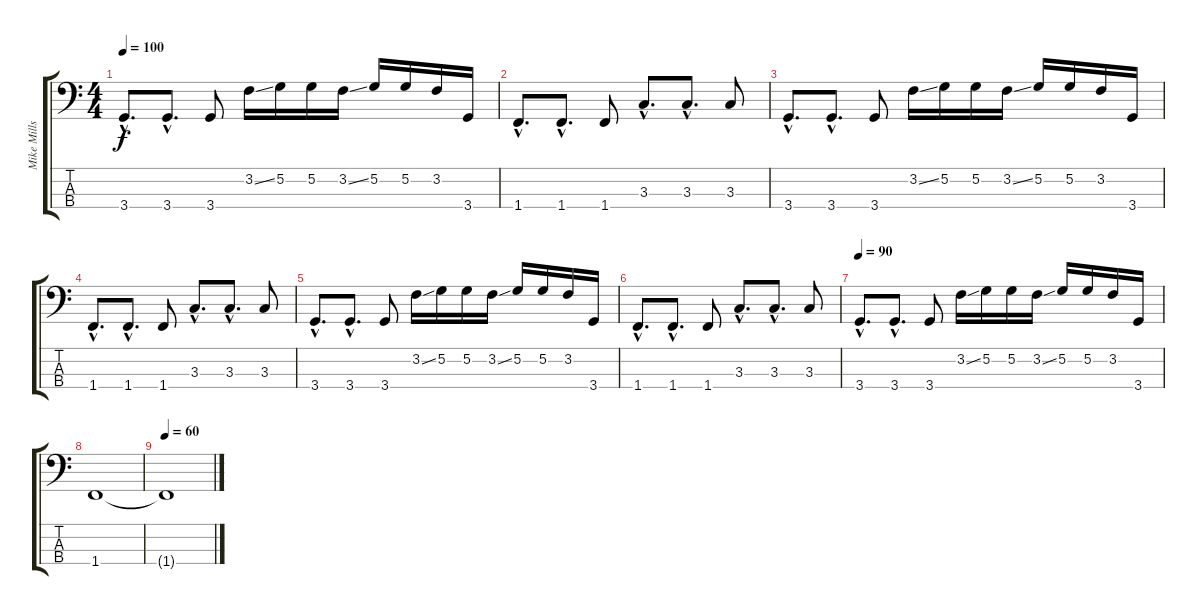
\track ("Mike Mills (Bass)" "Mike Mills") {instrument electricbassfinger}
\staff {score tabs}
\tuning (G2 D2 A1 E1) {hide}
\ts (4 4)
\tempo 100
\clef f4
\ks c
3.4{hac}.8{d dy f} 3.4{hac}.8{d} 3.4.8 3.2{ss}.16 5.2.16 5.2.16 3.2{ss}.16 5.2.16 5.2.16 3.2.16 3.4.16 |
1.4{hac}.8{d} 1.4{hac}.8{d} 1.4.8 3.3{hac}.8{d} 3.3{hac}.8{d} 3.3.8 |
3.4{hac}.8{d} 3.4{hac}.8{d} 3.4.8 3.2{ss}.16 5.2.16 5.2.16 3.2{ss}.16 5.2.16 5.2.16 3.2.16 3.4.16 |
1.4{hac}.8{d} 1.4{hac}.8{d} 1.4.8 3.3{hac}.8{d} 3.3{hac}.8{d} 3.3.8 |
3.4{hac}.8{d} 3.4{hac}.8{d} 3.4.8 3.2{ss}.16 5.2.16 5.2.16 3.2{ss}.16 5.2.16 5.2.16 3.2.16 3.4.16 |
1.4{hac}.8{d} 1.4{hac}.8{d} 1.4.8 3.3{hac}.8{d} 3.3{hac}.8{d} 3.3.8 |
\tempo 90
3.4{hac}.8{d} 3.4{hac}.8{d} 3.4.8 3.2{ss}.16 5.2.16 5.2.16 3.2{ss}.16 5.2.16 5.2.16 3.2.16 3.4.16 |
1.4.1 |
\tempo 60
1.4{t}.1
